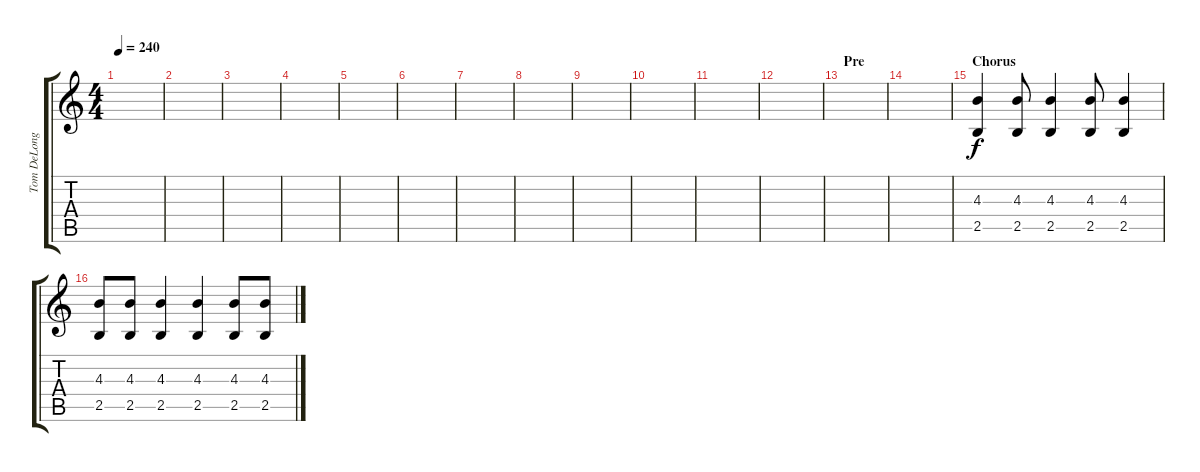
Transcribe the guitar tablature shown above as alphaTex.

\track ("Tom DeLonge - Guitar 2" "Tom DeLong") {instrument distortionguitar}
\staff {score tabs}
\tuning (E4 B3 G3 D3 A2 E2) {hide}
\ts (4 4)
\tempo 240
\clef g2
\ks c
|
|
|
|
|
|
|
|
|
|
|
|
\section ("" "Pre")
|
|
\section ("" "Chorus")
(4.3 2.5).4{volume 10} (4.3 2.5).8 (4.3 2.5).4 (4.3 2.5).8 (4.3 2.5).4 |
(4.3 2.5).8 (4.3 2.5).8 (4.3 2.5).4 (4.3 2.5).4 (4.3 2.5).8 (4.3 2.5).8
